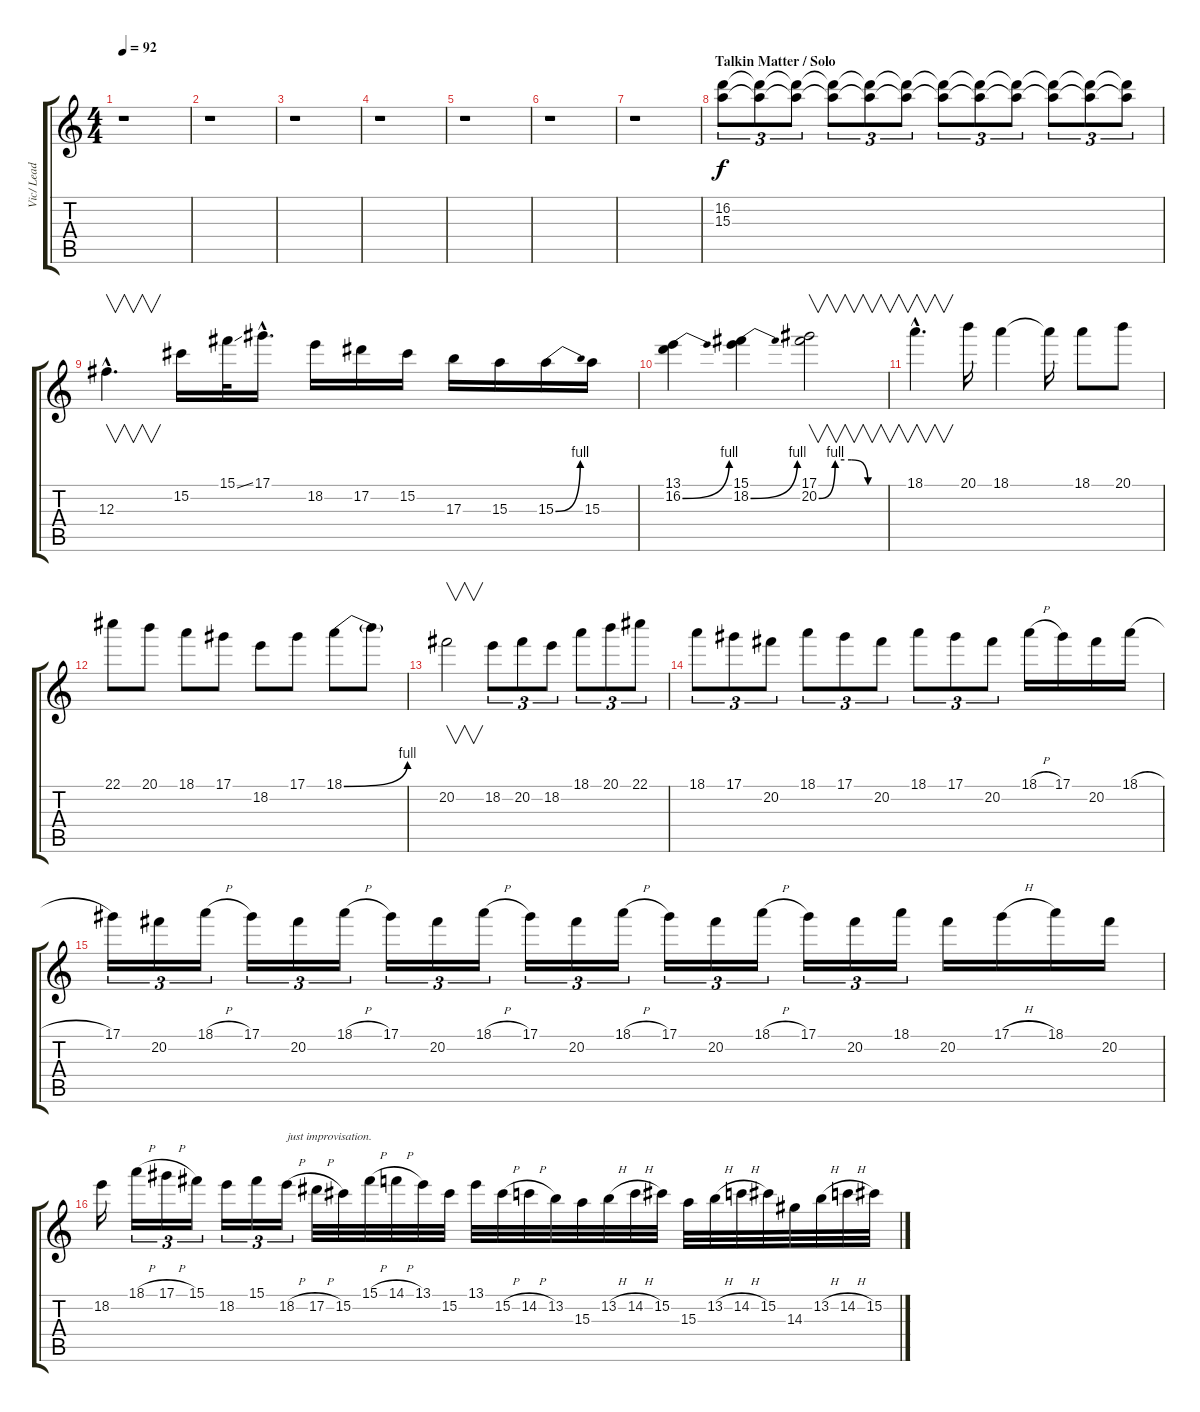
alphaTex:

\track ("Vic/ Lead" "Vic/ Lead") {instrument acousticguitarsteel}
\staff {score tabs}
\tuning (Eb4 Bb3 Gb3 Db3 Ab2 Eb2) {hide}
\ts (4 4)
\tempo 92
\clef g2
\ks c
r.1{dy f} |
r.1 |
r.1 |
r.1 |
r.1 |
r.1 |
r.1 |
\section ("" "Talkin Matter / Solo")
(16.2 15.3).8{tu (3 2) balance 16 instrument distortionguitar} (16.2{t} 15.3{t}).8{tu (3 2)} (16.2{t} 15.3{t}).8{tu (3 2)} (16.2{t} 15.3{t}).8{tu (3 2)} (16.2{t} 15.3{t}).8{tu (3 2)} (16.2{t} 15.3{t}).8{tu (3 2)} (16.2{t} 15.3{t}).8{tu (3 2)} (16.2{t} 15.3{t}).8{tu (3 2)} (16.2{t} 15.3{t}).8{tu (3 2)} (16.2{t} 15.3{t}).8{tu (3 2)} (16.2{t} 15.3{t}).8{tu (3 2)} (16.2{t} 15.3{t}).8{tu (3 2)} |
12.3{hac}.4{v d} 15.2.16 15.1{ss}.32 17.1{hac}.16{d} 18.2.16 17.2.16 15.2.16 17.3.16 15.3.16 15.3{be (bend 0 0 60 4)}.16 15.3.16 |
(13.1 16.2{be (bend 0 0 60 4)}).4 (15.1 18.2{be (bend 0 0 60 4)}).4 (17.1 20.2{be (custom 0 0 15 4 30 4 45 0 60 0)}).2{v} |
18.1{hac}.4{v d} 20.1.16 18.1.4 18.1{t}.16 18.1.8 20.1.8 |
22.1.8 20.1.8 18.1.8 17.1.8 18.2.8 17.1.8 18.1{be (bend 0 0 60 4)}.8 18.1{t}.8 |
20.2.2{v} 18.2.8{tu (3 2)} 20.2.8{tu (3 2)} 18.2.8{tu (3 2)} 18.1.8{tu (3 2)} 20.1.8{tu (3 2)} 22.1.8{tu (3 2)} |
18.1.8{tu (3 2)} 17.1.8{tu (3 2)} 20.2.8{tu (3 2)} 18.1.8{tu (3 2)} 17.1.8{tu (3 2)} 20.2.8{tu (3 2)} 18.1.8{tu (3 2)} 17.1.8{tu (3 2)} 20.2.8{tu (3 2)} 18.1{h}.16 17.1.16 20.2.16 18.1{h}.16 |
17.1.16{tu (3 2)} 20.2.16{tu (3 2)} 18.1{h}.16{tu (3 2)} 17.1.16{tu (3 2)} 20.2.16{tu (3 2)} 18.1{h}.16{tu (3 2)} 17.1.16{tu (3 2)} 20.2.16{tu (3 2)} 18.1{h}.16{tu (3 2)} 17.1.16{tu (3 2)} 20.2.16{tu (3 2)} 18.1{h}.16{tu (3 2)} 17.1.16{tu (3 2)} 20.2.16{tu (3 2)} 18.1{h}.16{tu (3 2)} 17.1.16{tu (3 2)} 20.2.16{tu (3 2)} 18.1.16{tu (3 2)} 20.2.16 17.1{h}.16 18.1.16 20.2.16 |
18.2.16 18.1{h}.16{tu (3 2)} 17.1{h}.16{tu (3 2)} 15.1.16{tu (3 2)} 18.2.16{tu (3 2)} 15.1.16{tu (3 2)} 18.2{h}.16{tu (3 2) txt "just improvisation."} 17.2{h}.32 15.2.32 15.1{h}.32 14.1{h}.32 13.1.32 15.2.32 13.1.32 15.2{h}.32 14.2{h}.32 13.2.32 15.3.32 13.2{h}.32 14.2{h}.32 15.2.32 15.3.32 13.2{h}.32 14.2{h}.32 15.2.32 14.3.32 13.2{h}.32 14.2{h}.32 15.2{ss}.32
